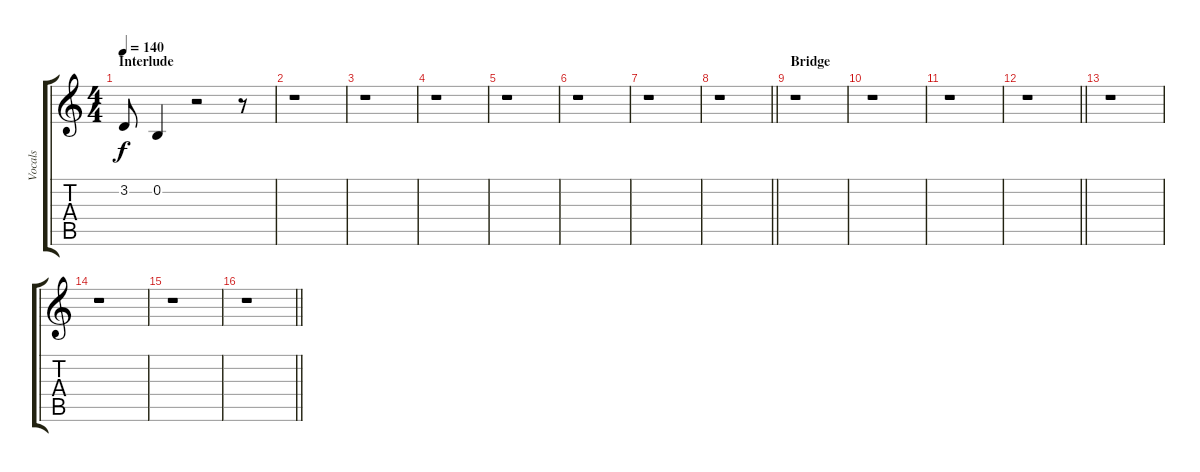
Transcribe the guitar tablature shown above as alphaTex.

\track ("Vocals" "Vocals") {instrument lead1square}
\staff {score tabs}
\tuning (E4 B3 G3 D3 A2 E2) {hide}
\ts (4 4)
\section ("" "Interlude")
\tempo 140
\clef g2
\ks c
3.2{t}.8{dy f} 0.2.4 r.2 r.8 |
r.1 |
r.1 |
r.1 |
r.1 |
r.1 |
r.1 |
\barLineRight lightlight
r.1 |
\section ("" "Bridge")
r.1 |
r.1 |
r.1 |
\barLineRight lightlight
r.1 |
r.1 |
r.1 |
r.1 |
\barLineRight lightlight
r.1
